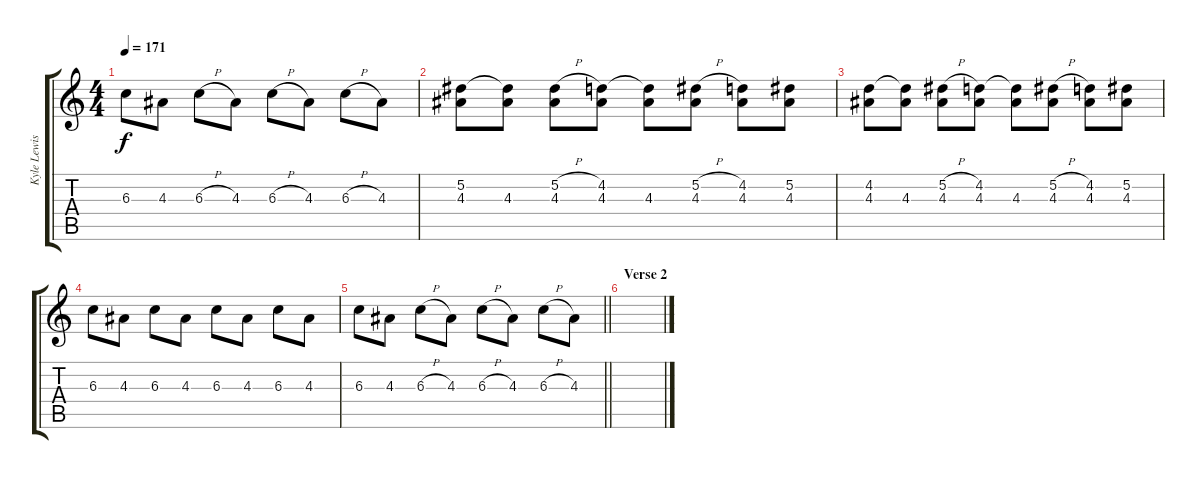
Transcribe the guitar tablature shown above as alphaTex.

\track ("Kyle Lewis - Guitar" "Kyle Lewis") {instrument distortionguitar}
\staff {score tabs}
\tuning (Eb4 Bb3 Gb3 Db3 Ab2 Eb2) {hide}
\ts (4 4)
\tempo 171
\clef g2
\ks c
6.3.8{dy f} 4.3.8 6.3{h}.8 4.3.8 6.3{h}.8 4.3.8 6.3{h}.8 4.3.8 |
(5.2 4.3).8 (5.2{t} 4.3).8 (5.2{h} 4.3).8 (4.2 4.3).8 (4.2{t} 4.3).8 (5.2{h} 4.3).8 (4.2 4.3).8 (5.2 4.3).8 |
(4.2 4.3).8 (4.2{t} 4.3).8 (5.2{h} 4.3).8 (4.2 4.3).8 (4.2{t} 4.3).8 (5.2{h} 4.3).8 (4.2 4.3).8 (5.2 4.3).8 |
6.3.8 4.3.8 6.3.8 4.3.8 6.3.8 4.3.8 6.3.8 4.3.8 |
\barLineRight lightlight
6.3.8 4.3.8 6.3{h}.8 4.3.8 6.3{h}.8 4.3.8 6.3{h}.8 4.3.8 |
\section ("" "Verse 2")
